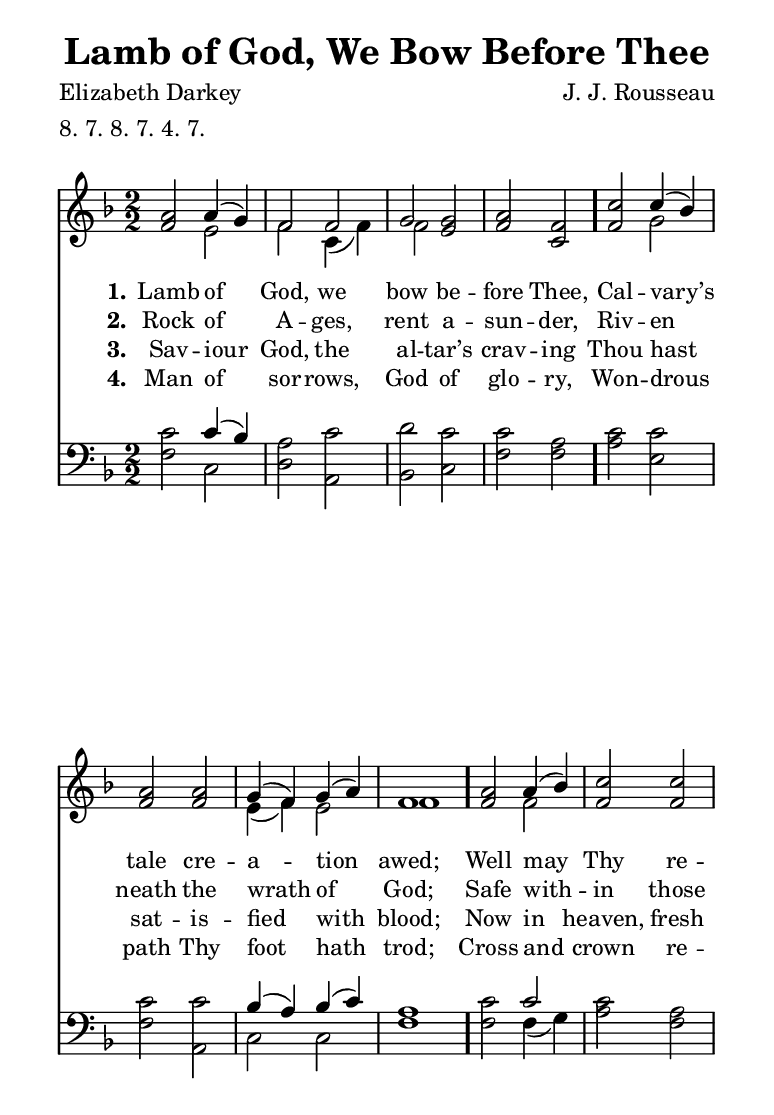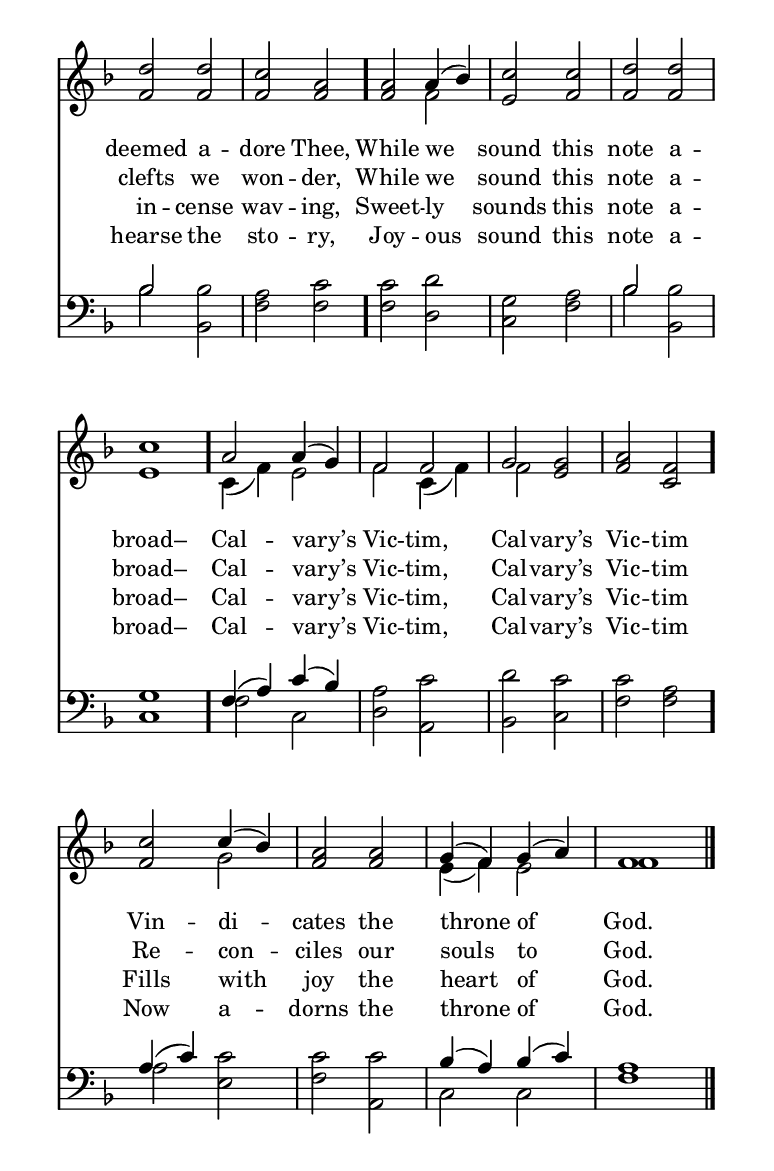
\include "common/global.ily"
\paper {
  \include "common/paper.ily"
  system-count = #(cond (is-eogsized 4) (#t #f))
}

\header{
  hymnnumber = "172"
  title = "Lamb of God, We Bow Before Thee"
  tunename = "Rousseau"
  meter = "8. 7. 8. 7. 4. 7."
  poet = "Elizabeth Darkey"
  composer = "J. J. Rousseau"
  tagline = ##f
}

global = {
  \include "common/overrides.ily"
  \override Staff.TimeSignature.style = #'numbered
  \time 2/2
  \override Score.MetronomeMark.transparent = ##t % hide all fermata changes too
  \tempo 2=80
  \key f \major
  \autoBeamOff
}

notesSoprano = {
\global
\relative c'' {

  a2 a4( g) | f2 f | g g | a f |
  c'2 c4( bes) | a2 a | g4( f) g( a) | f1
  a2 a4( bes) | c2 c | d d | c a |
  a2 a4( bes) | c2 c | d d | c1 |
  a2 a4( g) | f2 f | g g | a f |
  c'2 c4( bes) | a2 a | g4( f) g( a) | f1

  \bar "|."

}
}

notesAlto = {
\global
\relative e' {

  f2 e | f c4( f) | f2 e | f c |
  f2 g | f f | e4( f) e2 | f1 |
  f2 f | f f | f f | f f |
  f2 f | e f | f f | e1 |
  c4( f) e2 | f c4( f) | f2 e | f c |
  f2 g | f f | e4( f) e2 | f1 |

}
}

notesTenor = {
\global
\relative a {

  c2 c4( bes) | a2 c | d c | c a |
  c2 c | c c | bes4( a) bes( c) | a1 |
  c2 c | c a | bes bes | a c |
  c2 d | g, a | bes bes | g1 |
  f4( a) c4( bes) | a2 c | d c | c a |
  a4( c) c2 | c c | bes4( a) bes( c) | a1 |

}
}

notesBass = {
\global
\relative f {

  f2 c | d a | bes c | f f |
  a2 e | f a, | c c | f1 |
  f2 f4( g) | a2 f | bes bes, | f' f |
  f2 d | c f | bes bes, | c1 |
  f2 c | d a | bes c | f f |
  a2 e | f a, | c c | f1 |

}
}

wordsA = \lyricmode {
\set stanza = "1."

Lamb of God, we bow be -- fore Thee, \bar "."
Cal -- vary’s tale cre -- a -- tion awed; \bar "."
Well may Thy re -- deemed a -- dore Thee, \bar "."
While we sound this note a -- broad– \bar "."
Cal -- vary’s Vic -- tim, Cal -- vary’s Vic -- tim \bar "."
Vin -- di -- cates the throne of God. \bar "."

}

wordsB = \lyricmode {
\set stanza = "2."

Rock of A -- ges, rent a -- sun -- der,
Riv -- en neath the wrath of God;
Safe with -- in those clefts we won -- der,
While we sound this note a -- broad–
Cal -- vary’s Vic -- tim, Cal -- vary’s Vic -- tim
Re -- con -- ciles our souls to God.

}

wordsC = \lyricmode {
\set stanza = "3."

Sav -- iour God, the al -- tar’s crav -- ing
Thou hast sat -- is -- fied with blood;
Now in heaven, fresh in -- cense wav -- ing,
Sweet -- ly sounds this note a -- broad–
Cal -- vary’s Vic -- tim, Cal -- vary’s Vic -- tim
Fills with joy the heart of God.

}

wordsD = \lyricmode {
\set stanza = "4."

Man of sor -- rows, God of glo -- ry,
Won -- drous path Thy foot hath trod;
Cross and crown re -- hearse the sto -- ry,
Joy -- ous sound this note a -- broad–
Cal -- vary’s Vic -- tim, Cal -- vary’s Vic -- tim
Now a -- dorns the throne of God.

}

\score {
  \context ChoirStaff <<
    \context Staff = upper <<
      \set Staff.autoBeaming = ##f
      \set ChoirStaff.systemStartDelimiter = #'SystemStartBar
      \set ChoirStaff.printPartCombineTexts = ##f
      \partcombine #'(2 . 9) \notesSoprano \notesAlto
      \context NullVoice = sopranos { \voiceOne << \notesSoprano >> }
      \context Lyrics = one   \lyricsto sopranos \wordsA
      \context Lyrics = two   \lyricsto sopranos \wordsB
      \context Lyrics = three \lyricsto sopranos \wordsC
      \context Lyrics = four  \lyricsto sopranos \wordsD
    >>
    \context Staff = men <<
      \set Staff.autoBeaming = ##f
      \clef bass
      \set ChoirStaff.printPartCombineTexts = ##f
      \partcombine #'(2 . 9) \notesTenor \notesBass
    >>
  >>
  \layout {
    \include "common/layout.ily"
  }
  \midi{
    \include "common/midi.ily"
  }
}

\version "2.19.49"  % necessary for upgrading to future LilyPond versions.

% vi:set et ts=2 sw=2 ai nocindent syntax=lilypond:
